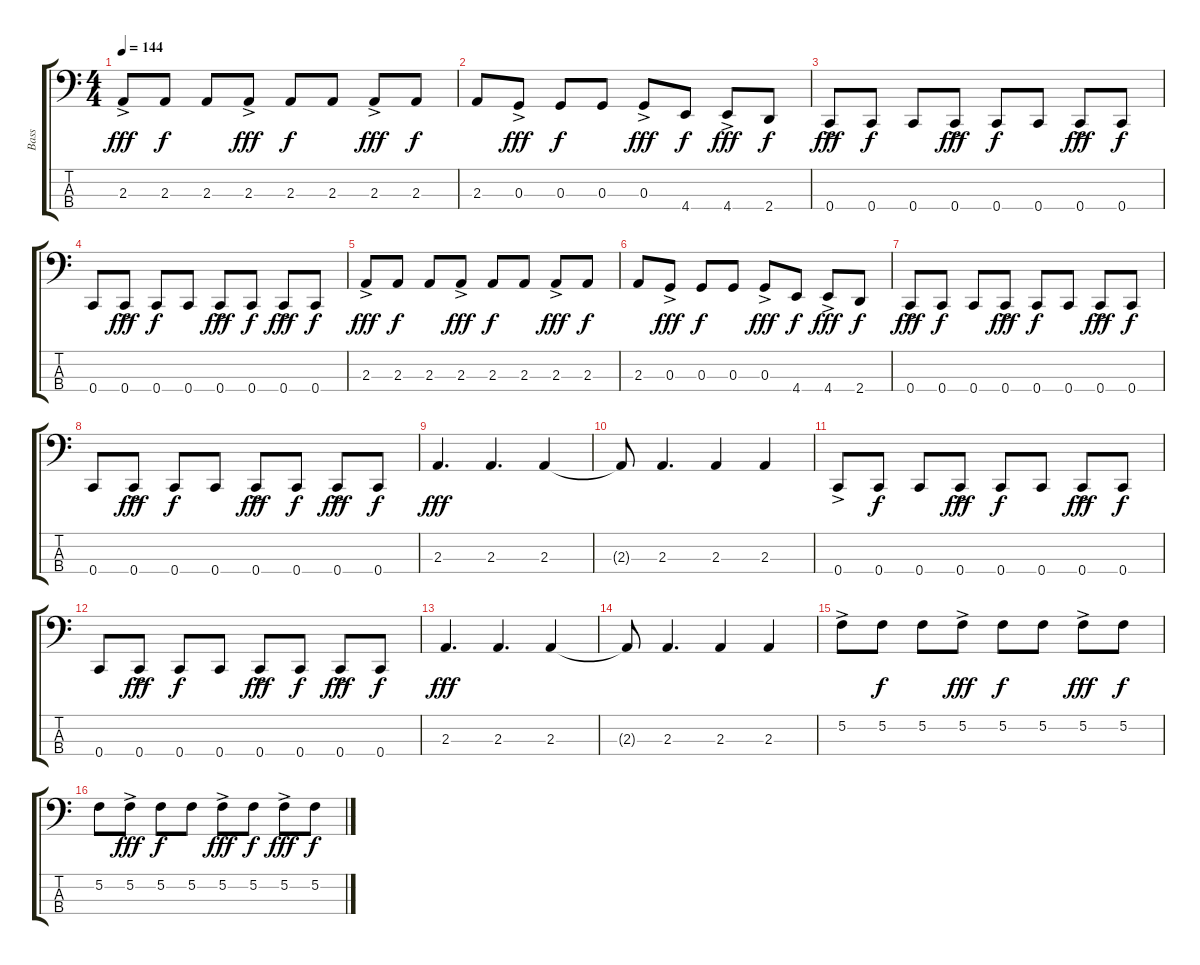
\track ("Bass" "Bass") {instrument electricbasspick}
\staff {score tabs}
\tuning (G2 C2 G1 C1) {hide}
\ts (4 4)
\tempo 144
\clef f4
\ks c
2.3{ac}.8{dy fff} 2.3.8{dy f} 2.3.8 2.3{ac}.8{dy fff} 2.3.8{dy f} 2.3.8 2.3{ac}.8{dy fff} 2.3.8{dy f} |
2.3.8 0.3{ac}.8{dy fff} 0.3.8{dy f} 0.3.8 0.3{ac}.8{dy fff} 4.4.8{dy f} 4.4{ac}.8{dy fff} 2.4.8{dy f} |
0.4{ac}.8{dy fff} 0.4.8{dy f} 0.4.8 0.4{ac}.8{dy fff} 0.4.8{dy f} 0.4.8 0.4{ac}.8{dy fff} 0.4.8{dy f} |
0.4.8 0.4{ac}.8{dy fff} 0.4.8{dy f} 0.4.8 0.4{ac}.8{dy fff} 0.4.8{dy f} 0.4{ac}.8{dy fff} 0.4.8{dy f} |
2.3{ac}.8{dy fff} 2.3.8{dy f} 2.3.8 2.3{ac}.8{dy fff} 2.3.8{dy f} 2.3.8 2.3{ac}.8{dy fff} 2.3.8{dy f} |
2.3.8 0.3{ac}.8{dy fff} 0.3.8{dy f} 0.3.8 0.3{ac}.8{dy fff} 4.4.8{dy f} 4.4{ac}.8{dy fff} 2.4.8{dy f} |
0.4{ac}.8{dy fff} 0.4.8{dy f} 0.4.8 0.4{ac}.8{dy fff} 0.4.8{dy f} 0.4.8 0.4{ac}.8{dy fff} 0.4.8{dy f} |
0.4.8 0.4{ac}.8{dy fff} 0.4.8{dy f} 0.4.8 0.4{ac}.8{dy fff} 0.4.8{dy f} 0.4{ac}.8{dy fff} 0.4.8{dy f} |
2.3.4{d dy fff} 2.3.4{d} 2.3.4 |
2.3{t}.8 2.3.4{d} 2.3.4 2.3.4 |
0.4{ac}.8 0.4.8{dy f} 0.4.8 0.4{ac}.8{dy fff} 0.4.8{dy f} 0.4.8 0.4{ac}.8{dy fff} 0.4.8{dy f} |
0.4.8 0.4{ac}.8{dy fff} 0.4.8{dy f} 0.4.8 0.4{ac}.8{dy fff} 0.4.8{dy f} 0.4{ac}.8{dy fff} 0.4.8{dy f} |
2.3.4{d dy fff} 2.3.4{d} 2.3.4 |
2.3{t}.8 2.3.4{d} 2.3.4 2.3.4 |
5.2{ac}.8 5.2.8{dy f} 5.2.8 5.2{ac}.8{dy fff} 5.2.8{dy f} 5.2.8 5.2{ac}.8{dy fff} 5.2.8{dy f} |
5.2.8 5.2{ac}.8{dy fff} 5.2.8{dy f} 5.2.8 5.2{ac}.8{dy fff} 5.2.8{dy f} 5.2{ac}.8{dy fff} 5.2.8{dy f}
